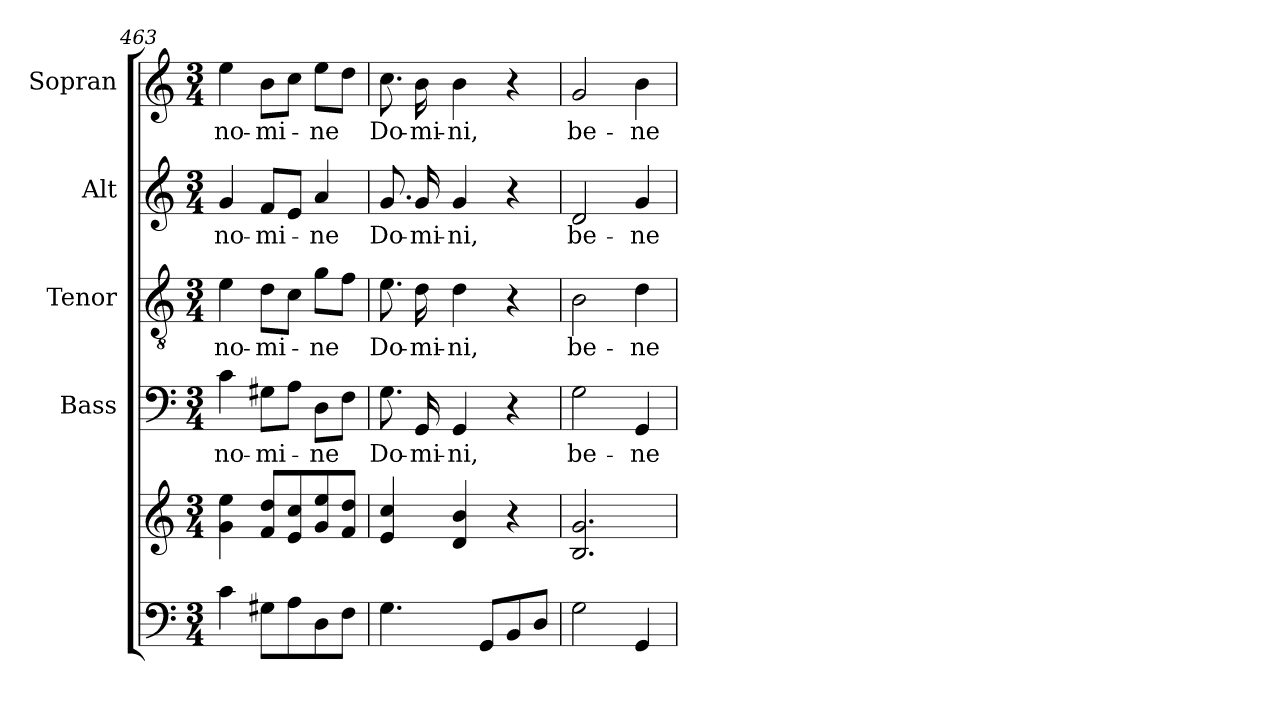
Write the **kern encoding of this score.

**kern	**kern	**kern	**text	**kern	**text	**kern	**text	**kern	**text
*part5	*part5	*part4	*part4	*part3	*part3	*part2	*part2	*part1	*part1
*staff6	*staff5	*staff4	*staff4	*staff3	*staff3	*staff2	*staff2	*staff1	*staff1
*	*	*I"Bass	*	*I"Tenor	*	*I"Alt	*	*I"Sopran	*
*	*	*I'B.	*	*I'T.	*	*I'A.	*	*I'S.	*
*clefF4	*clefG2	*clefF4	*	*clefGv2	*	*clefG2	*	*clefG2	*
*k[]	*k[]	*k[]	*	*k[]	*	*k[]	*	*k[]	*
*C:	*C:	*C:	*	*C:	*	*C:	*	*C:	*
*M3/4	*M3/4	*M3/4	*	*M3/4	*	*M3/4	*	*M3/4	*
=463	=463	=463	=463	=463	=463	=463	=463	=463	=463
!	!	!	!LO:LY:b	!	!LO:LY:b	!	!LO:LY:b	!	!LO:LY:b
4c\	4g\ 4ee\	4c\	no-	4e\	no-	4g/	no-	4ee\	no-
!	!	!	!LO:LY:b	!	!LO:LY:b	!	!LO:LY:b	!	!LO:LY:b
8G#X\L	8f/ 8dd/L	8G#X\L	-mi-	8d\L	-mi-	8f/L	-mi-	8b\L	-mi-
8A\	8e/ 8cc/	8A\J	.	8c\J	.	8e/J	.	8cc\J	.
!	!	!	!LO:LY:b	!	!LO:LY:b	!	!LO:LY:b	!	!LO:LY:b
8D\	8g/ 8ee/	8D\L	-ne	8g\L	-ne	4a/	-ne	8ee\L	-ne
8F\J	8f/ 8dd/J	8F\J	.	8f\J	.	.	.	8dd\J	.
!!LO:PB:g=z
=464	=464	=464	=464	=464	=464	=464	=464	=464	=464
!	!	!	!LO:LY:b	!	!LO:LY:b	!	!LO:LY:b	!	!LO:LY:b
4.G\	4e/ 4cc/	8.G\	Do-	8.e\	Do-	8.g/	Do-	8.cc\	Do-
!	!	!	!LO:LY:b	!	!LO:LY:b	!	!LO:LY:b	!	!LO:LY:b
.	.	16GG/	-mi-	16d\	-mi-	16g/	-mi-	16b\	-mi-
!	!	!	!LO:LY:b	!	!LO:LY:b	!	!LO:LY:b	!	!LO:LY:b
.	4d/ 4b/	4GG/	-ni,	4d\	-ni,	4g/	-ni,	4b\	-ni,
8GG/L	.	.	.	.	.	.	.	.	.
8BB/	4r	4r	.	4r	.	4r	.	4r	.
8D/J	.	.	.	.	.	.	.	.	.
=465	=465	=465	=465	=465	=465	=465	=465	=465	=465
!	!	!	!LO:LY:b	!	!LO:LY:b	!	!LO:LY:b	!	!LO:LY:b
2G\	2.B/ 2.g/	2G\	be-	2B\	be-	2d/	be-	2g/	be-
!	!	!	!LO:LY:b	!	!LO:LY:b	!	!LO:LY:b	!	!LO:LY:b
4GG/	.	4GG/	-ne-	4d\	-ne-	4g/	-ne-	4b\	-ne-
=	=	=	=	=	=	=	=	=	=
*-	*-	*-	*-	*-	*-	*-	*-	*-	*-
